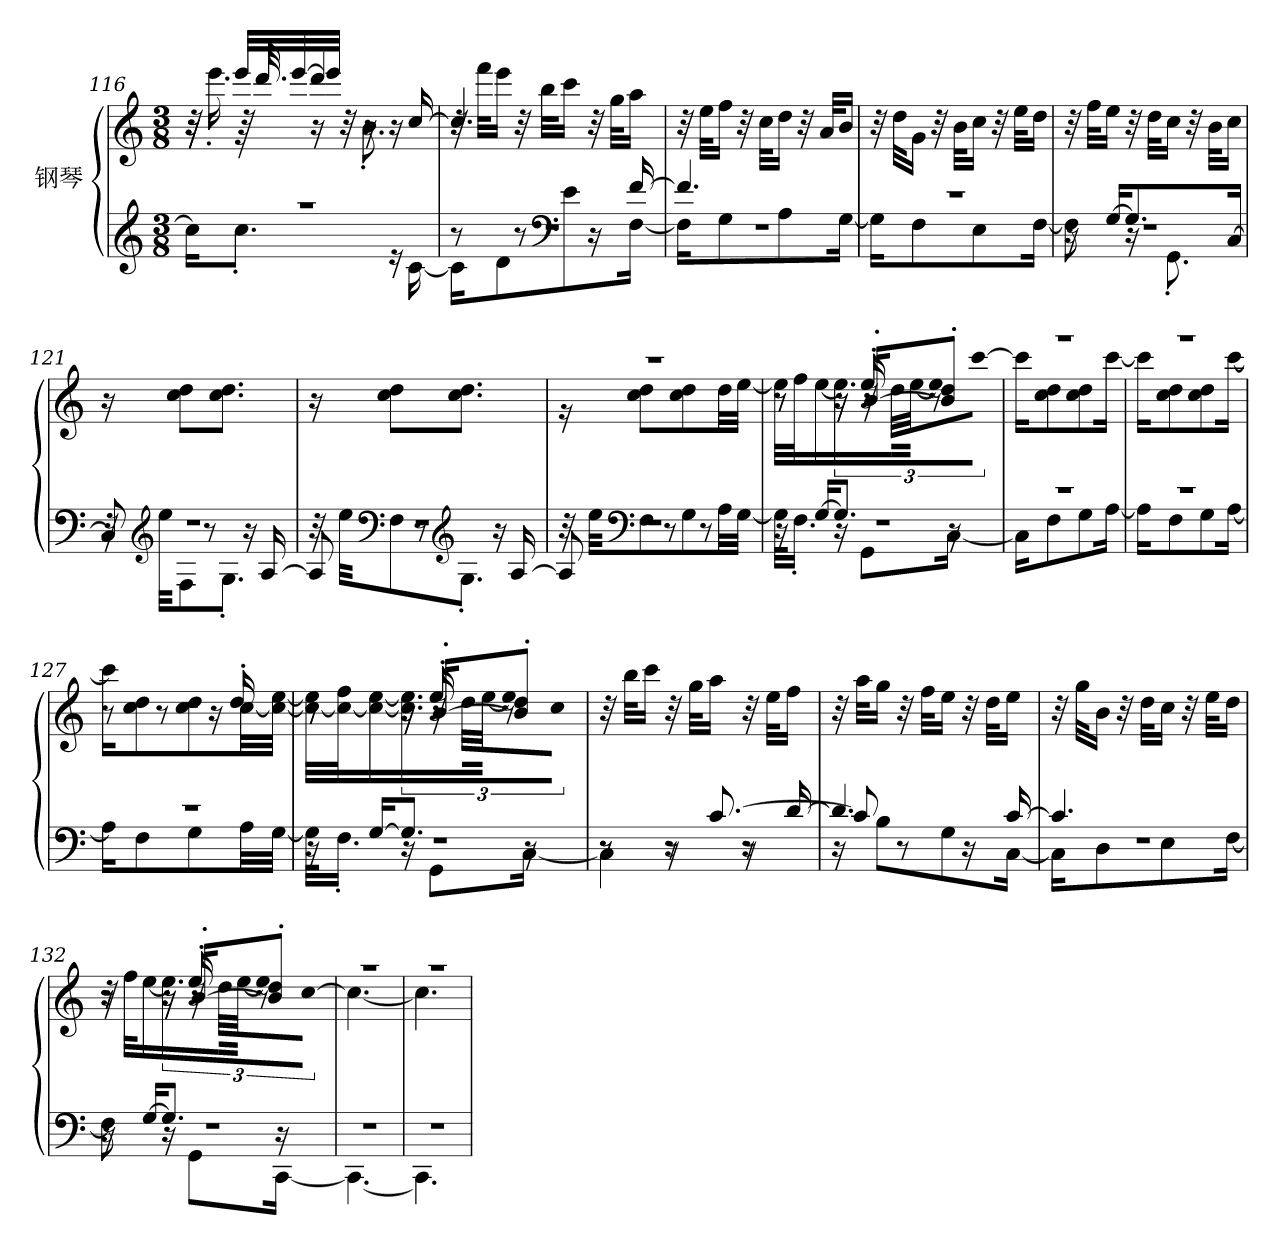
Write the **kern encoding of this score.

**kern	**kern
*part1	*part1
*staff2	*staff1
*I"钢琴	*
!!LO:LB:g=z
*clefG2	*clefG2
*k[]	*k[]
*M3/8	*M3/8
=116	=116
*^	*^
*	*	*	*^
4.r	16cc\KL]	16r	32r	16r
.	.	.	16.eee'\	.
.	8.cc'\J	64r	.	32eee/LLL
.	.	32.ddd/	.	.
.	.	.	.	[32eee/
.	.	4ddd/	16r	32eee/JJJ]
.	.	.	.	32r
.	.	.	8.b'\	16r
.	16r	.	.	16r
.	[16c\	.	.	[16cc/
=117	=117	=117	=117	=117
*	*^	*	*	*
4.r	16c\KL]	8r	4.r	32r	4.cc/]
.	.	.	.	32fff\KLL	.
.	8d\	.	.	16eee\JJ	.
.	.	8r	.	32r	.
.	.	.	.	32bb\KLL	.
*clefF4	*	*	*	*	*
.	8e\	.	.	16ccc\JJ	.
.	.	16r	.	32r	.
.	.	.	.	32gg\KLL	.
.	[16F\Jk	[16f/	.	16aa\JJ	.
*	*	*	*v	*v	*v
=118	=118	=118	=118
4.r	16F\KL]	4.f/]	32r
.	.	.	32ee\KLL
.	8G\	.	16ff\JJ
.	.	.	32r
.	.	.	32cc\KLL
.	8A\	.	16dd\JJ
.	.	.	32r
.	.	.	32a/KLL
.	[16G\Jk	.	16b/JJ
*	*v	*v	*
=119	=119	=119
4.r	16G\KL]	32r
.	.	32dd\KLL
.	8F\	16g\JJ
.	.	32r
.	.	32b\KLL
.	8E\	16cc\JJ
.	.	32r
.	.	32ee\KLL
.	[16F\Jk	16dd\JJ
!!LO:PB:g=z
=120	=120	=120
*	*^	*
4.r	8F\]	16r	32r
.	.	.	32ff\KLL
.	.	[16G/KL	16ee\JJ
.	16r	8.G/]	32r
.	.	.	32dd\KLL
.	8.GG'\	.	16cc\JJ
.	.	.	32r
.	.	.	32b\KLL
.	.	[16C/Jk	16cc\JJ
=121	=121	=121	=121
4.r	32r	8C/]	16r
*clefG2	*	*	*
.	32ee\KKL	.	.
.	8F\	.	8cc\ 8dd\L
.	.	8r	.
.	8.G'\J	.	8.cc\ 8.dd\J
.	.	16r	.
.	.	[16A/	.
=122	=122	=122	=122
4.r	32r	8A/]	16r
.	32ee\KKL	.	.
*clefF4	*	*	*
.	8F\	.	8cc\ 8dd\L
.	.	8r	.
*clefG2	*	*	*
.	8.G'\J	.	8.cc\ 8.dd\J
.	.	16r	.
.	.	[16A/	.
=123	=123	=123	=123
*	*	*	*^
4.r	32r	8A/]	4.r	16r
.	32ee\KKL	.	.	.
*clefF4	*	*	*	*
.	8F\	.	.	8cc\ 8dd\L
.	.	8r	.	.
.	8G\	.	.	8cc\ 8dd\
.	.	8r	.	.
.	32A\LL	.	.	32dd\LL
.	[32G\JJJ	.	.	[32ee\JJJ
!!LO:LB:g=z
=124	=124	=124	=124	=124
*	*	*	*	*^
4.r	32G\KLL]	16r	8r	32ee\LLL]	8r
.	16.F'\JJ	.	.	32ff\J	.
.	.	[16G/KL	.	[16ee\	.
.	16r	8.G/J]	16r	24.ee\JJ]	16r
.	8GG\L	.	16ee'/	48r	[16b'/KL
.	.	.	.	48dd\LLL	.
.	.	.	.	[48ee\J	.
.	.	.	8r	16ee\]	8b/]' 8dd/'J
.	[16C\Jk	16r	.	[16ccc\JJ	.
*	*v	*v	*	*	*
*	*	*	*v	*v
=125	=125	=125	=125
4.r	16C\KL]	4.r	16ccc\KL]
.	8F\	.	8cc\ 8dd\
.	8G\	.	8cc\ 8dd\
.	[16A\Jk	.	[16ccc\Jk
=126	=126	=126	=126
4.r	16A\KL]	4.r	16ccc\KL]
.	8F\	.	8cc\ 8dd\
.	8G\	.	8cc\ 8dd\
.	[16A\Jk	.	[16ccc\Jk
=127	=127	=127	=127
*	*	*	*^
4.r	16A\KL]	4.r	16ccc\KL]	8r
.	8F\	.	8cc\ 8dd\	.
.	.	.	.	8r
.	8G\	.	8cc\ 8dd\	.
.	.	.	.	16r
.	32A\LL	.	[32cc\LL	16dd'/
.	[32G\JJJ	.	32cc\_ [32ee\JJJ	.
!!LO:LB:g=z	!!	!!
=128	=128	=128	=128	=128
*	*^	*	*	*
4.r	32G\KLL]	16r	8r	32cc\_ 32ee\]LLL	8r
.	16.F'\JJ	.	.	32cc\_ 32ff\J	.
.	.	[16G/KL	.	16cc\_ [16ee\	.
.	16r	8.G/J]	16r	24.cc\] 24.ee\]JJ	16r
.	8GG\L	.	16ee'/	48r	[16b'/KL
.	.	.	.	48dd\LLL	.
.	.	.	.	[48ee\J	.
.	.	.	8r	16ee\]	8b/]' 8dd/'J
.	[16C\Jk	16r	.	16cc\JJ	.
*	*	*	*v	*v	*v
=129	=129	=129	=129
8r	4C\]	8r	32r
.	.	.	32bb\KLL
.	.	.	16ccc\JJ
8r	.	16r	32r
.	.	.	32gg\KLL
.	.	[8.c/	16aa\JJ
16r	8r	.	32r
.	.	.	32ee\KLL
[16d/	.	.	16ff\JJ
=130	=130	=130	=130
4.d/]	16r	8c/]	32r
.	.	.	32aa\KLL
.	8B\L	.	16gg\JJ
.	.	8r	32r
.	.	.	32ff\KLL
.	8G\	.	16ee\JJ
.	.	16r	32r
.	.	.	32dd\KLL
.	[16C\Jk	[16c/	16ee\JJ
=131	=131	=131	=131
4.r	16C\KL]	4.c/]	32r
.	.	.	32gg\KLL
.	8D\	.	16b\JJ
.	.	.	32r
.	.	.	32dd\KLL
.	8E\	.	16cc\JJ
.	.	.	32r
.	.	.	32ee\KLL
.	[16F\Jk	.	16dd\JJ
!!LO:LB:g=z
=132	=132	=132	=132
*	*	*	*^
*	*	*	*	*^
4.r	8F\]	16r	8r	32r	8r
.	.	.	.	32ff\KLL	.
.	.	[16G/KL	.	[16ee\	.
.	16r	8.G/J]	16r	24.ee\JJ]	16r
.	8GG\L	.	16ee'/	48r	[16b'/KL
.	.	.	.	48dd\LLL	.
.	.	.	.	[48ee\J	.
.	.	.	8r	16ee\]	8b/]' 8dd/'J
.	[16CC\Jk	16r	.	[16cc\JJ	.
*	*v	*v	*	*	*
*	*	*	*v	*v
=133	=133	=133	=133
4.r	4.CC\_	4.r	4.cc\_
=134	=134	=134	=134
4.r	4.CC\]	4.r	4.cc\]
*v	*v	*	*
*	*v	*v
=	=
*-	*-
